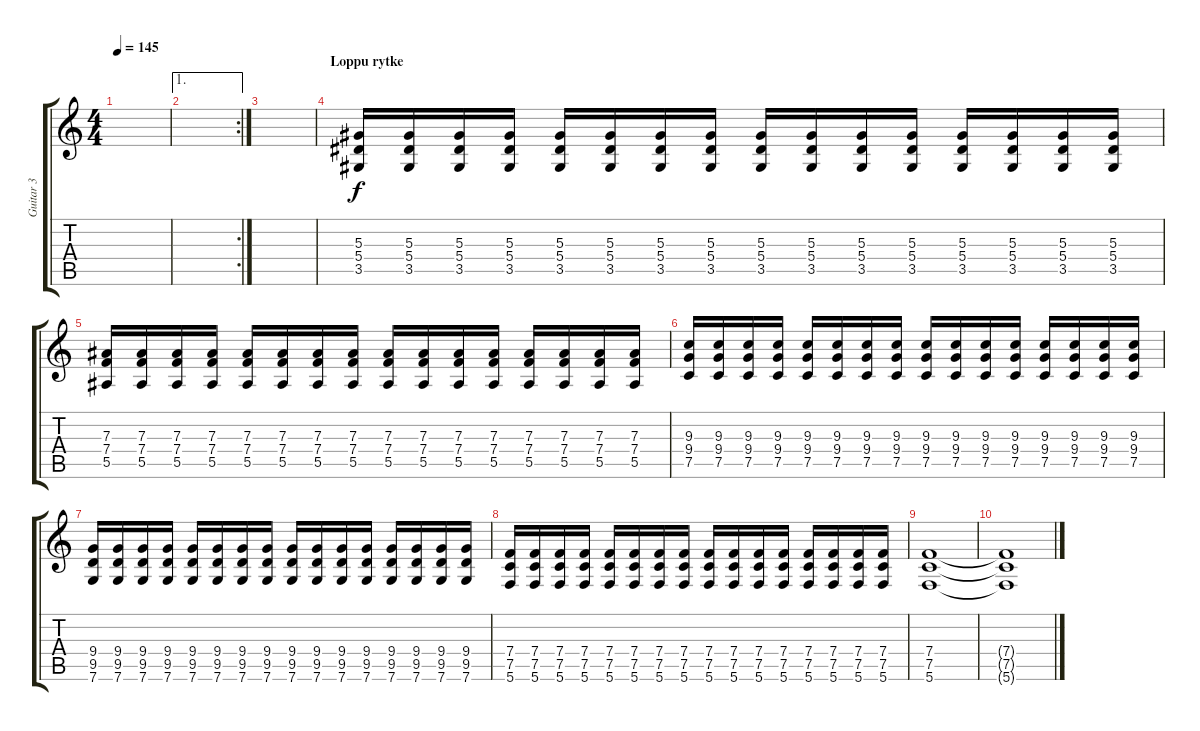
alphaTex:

\track ("Guitar 3" "Guitar 3") {instrument distortionguitar}
\staff {score tabs}
\tuning (C4 G3 Eb3 Bb2 F2 C2) {hide}
\ts (4 4)
\tempo 145
\clef g2
\ks c
|
\ae 1
\rc 2
|
|
\section ("" "Loppu rytke")
(5.3 5.4 3.5).16 (5.3 5.4 3.5).16 (5.3 5.4 3.5).16 (5.3 5.4 3.5).16 (5.3 5.4 3.5).16 (5.3 5.4 3.5).16 (5.3 5.4 3.5).16 (5.3 5.4 3.5).16 (5.3 5.4 3.5).16 (5.3 5.4 3.5).16 (5.3 5.4 3.5).16 (5.3 5.4 3.5).16 (5.3 5.4 3.5).16 (5.3 5.4 3.5).16 (5.3 5.4 3.5).16 (5.3 5.4 3.5).16 |
(7.3 7.4 5.5).16 (7.3 7.4 5.5).16 (7.3 7.4 5.5).16 (7.3 7.4 5.5).16 (7.3 7.4 5.5).16 (7.3 7.4 5.5).16 (7.3 7.4 5.5).16 (7.3 7.4 5.5).16 (7.3 7.4 5.5).16 (7.3 7.4 5.5).16 (7.3 7.4 5.5).16 (7.3 7.4 5.5).16 (7.3 7.4 5.5).16 (7.3 7.4 5.5).16 (7.3 7.4 5.5).16 (7.3 7.4 5.5).16 |
(9.3 9.4 7.5).16 (9.3 9.4 7.5).16 (9.3 9.4 7.5).16 (9.3 9.4 7.5).16 (9.3 9.4 7.5).16 (9.3 9.4 7.5).16 (9.3 9.4 7.5).16 (9.3 9.4 7.5).16 (9.3 9.4 7.5).16 (9.3 9.4 7.5).16 (9.3 9.4 7.5).16 (9.3 9.4 7.5).16 (9.3 9.4 7.5).16 (9.3 9.4 7.5).16 (9.3 9.4 7.5).16 (9.3 9.4 7.5).16 |
(9.4 9.5 7.6).16 (9.4 9.5 7.6).16 (9.4 9.5 7.6).16 (9.4 9.5 7.6).16 (9.4 9.5 7.6).16 (9.4 9.5 7.6).16 (9.4 9.5 7.6).16 (9.4 9.5 7.6).16 (9.4 9.5 7.6).16 (9.4 9.5 7.6).16 (9.4 9.5 7.6).16 (9.4 9.5 7.6).16 (9.4 9.5 7.6).16 (9.4 9.5 7.6).16 (9.4 9.5 7.6).16 (9.4 9.5 7.6).16 |
(7.4 7.5 5.6).16 (7.4 7.5 5.6).16 (7.4 7.5 5.6).16 (7.4 7.5 5.6).16 (7.4 7.5 5.6).16 (7.4 7.5 5.6).16 (7.4 7.5 5.6).16 (7.4 7.5 5.6).16 (7.4 7.5 5.6).16 (7.4 7.5 5.6).16 (7.4 7.5 5.6).16 (7.4 7.5 5.6).16 (7.4 7.5 5.6).16 (7.4 7.5 5.6).16 (7.4 7.5 5.6).16 (7.4 7.5 5.6).16 |
(7.4 7.5 5.6).1{volume 0} |
(7.4{t} 7.5{t} 5.6{t}).1
